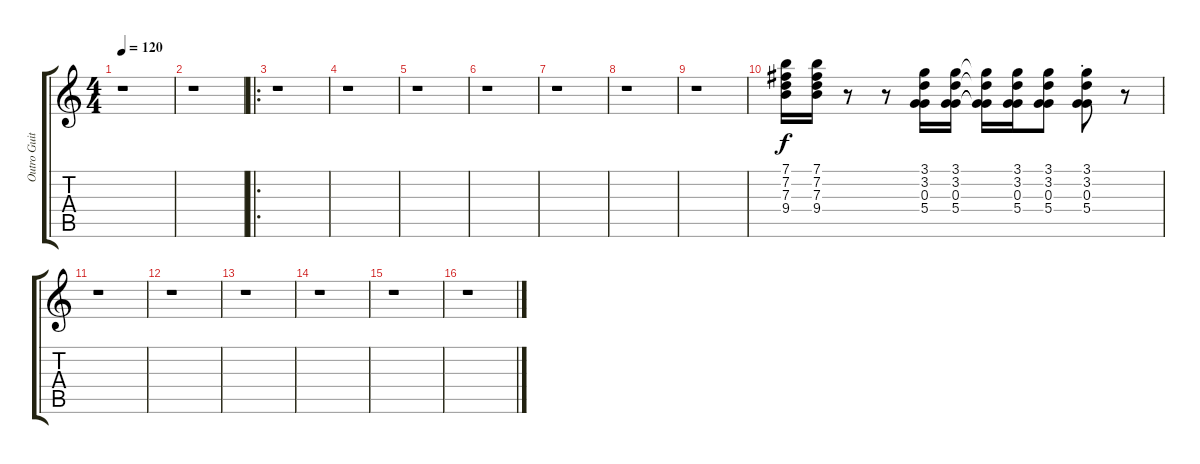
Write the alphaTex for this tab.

\track ("Outro Guitar" "Outro Guit") {instrument electricguitarclean}
\staff {score tabs}
\tuning (E4 B3 G3 D3 A2 E2) {hide}
\ts (4 4)
\tempo 120
\clef g2
\ks c
r.1{dy f} |
r.1 |
\ro
r.1 |
r.1 |
r.1 |
r.1 |
r.1 |
r.1 |
r.1 |
(7.1 7.2 7.3 9.4).16{balance 5} (7.1 7.2 7.3 9.4).16 r.8 r.8 (3.1 3.2 0.3 5.4).16 (3.1 3.2 0.3 5.4).16 (3.1{t} 3.2{t} 0.3{t} 5.4{t}).16 (3.1 3.2 0.3 5.4).16 (3.1 3.2 0.3 5.4).8 (3.1{st} 3.2{st} 0.3{st} 5.4{st}).8 r.8 |
r.1{balance 8} |
r.1 |
r.1 |
r.1 |
r.1 |
r.1
